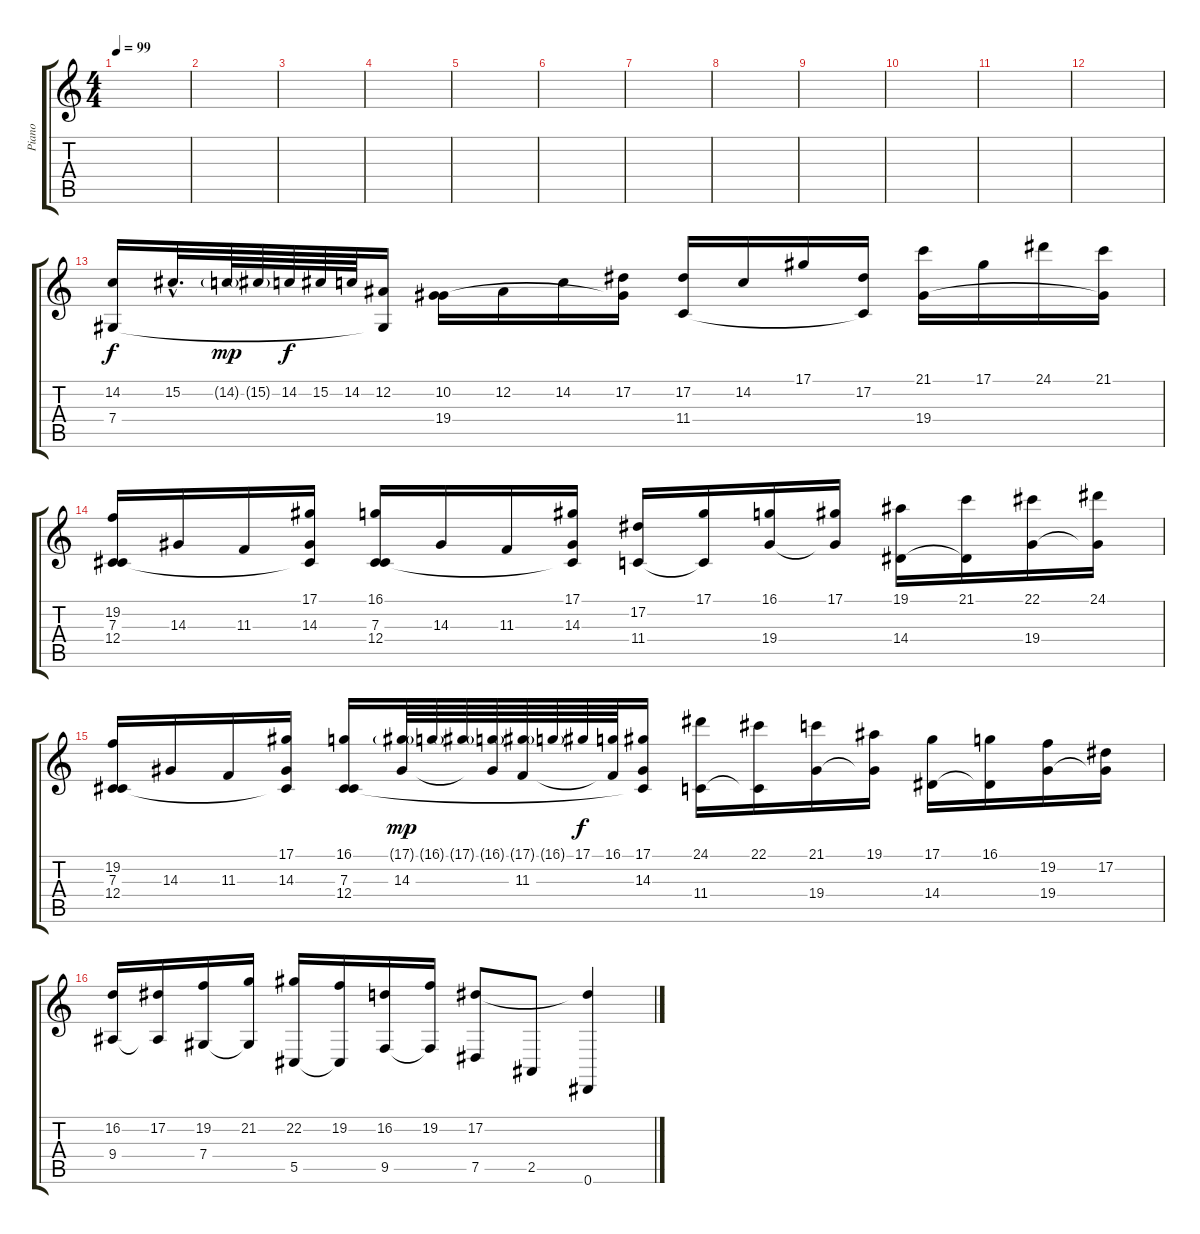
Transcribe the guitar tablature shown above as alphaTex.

\track ("Piano" "Piano") {instrument acousticgrandpiano}
\staff {score tabs}
\tuning (Eb4 Bb3 Gb3 Db3 Ab2 Eb2) {hide}
\ts (4 4)
\tempo 99
\clef g2
\ks c
|
|
|
|
|
|
|
|
|
|
|
|
(14.2 7.4).16 15.2{hac}.32{d} 14.2{g}.64{dy mp} 15.2{g}.64 14.2.64{dy f} 15.2.64 14.2.64 (12.2 7.4{t}).16 (10.2 19.4).16 12.2.16 14.2.16 (17.2 19.4{t}).16 (17.2 11.4).16 14.2.16 17.1.16 (17.2 11.4{t}).16 (21.1 19.4).16 17.1.16 24.1.16 (21.1 19.4{t}).16 |
(19.2 7.3 12.4).16 14.3.16 11.3.16 (17.1 14.3 12.4{t}).16 (16.1 7.3 12.4).16 14.3.16 11.3.16 (17.1 14.3 12.4{t}).16 (17.2 11.4).16 (17.1 11.4{t}).16 (16.1 19.4).16 (17.1 19.4{t}).16 (19.1 14.4).16 (21.1 14.4{t}).16 (22.1 19.4).16 (24.1 19.4{t}).16 |
(19.2 7.3 12.4).16 14.3.16 11.3.16 (17.1 14.3 12.4{t}).16 (16.1 7.3 12.4).16 (17.1{g} 14.3).64{dy mp} 16.1{g}.64 17.1{g}.64 (16.1{g} 14.3{t}).64 (17.1{g} 11.3).64 16.1{g}.64 17.1.64{dy f} (16.1 11.3{t}).64 (17.1 14.3 12.4{t}).16 (24.1 11.4).16 (22.1 11.4{t}).16 (21.1 19.4).16 (19.1 19.4{t}).16 (17.1 14.4).16 (16.1 14.4{t}).16 (19.2 19.4).16 (17.2 19.4{t}).16 |
(16.2 9.4).16 (17.2 9.4{t}).16 (19.2 7.4).16 (21.2 7.4{t}).16 (22.2 5.5).16 (19.2 5.5{t}).16 (16.2 9.5).16 (19.2 9.5{t}).16 (17.2 7.5).8 2.5.8 (17.2{t} 0.6).4
